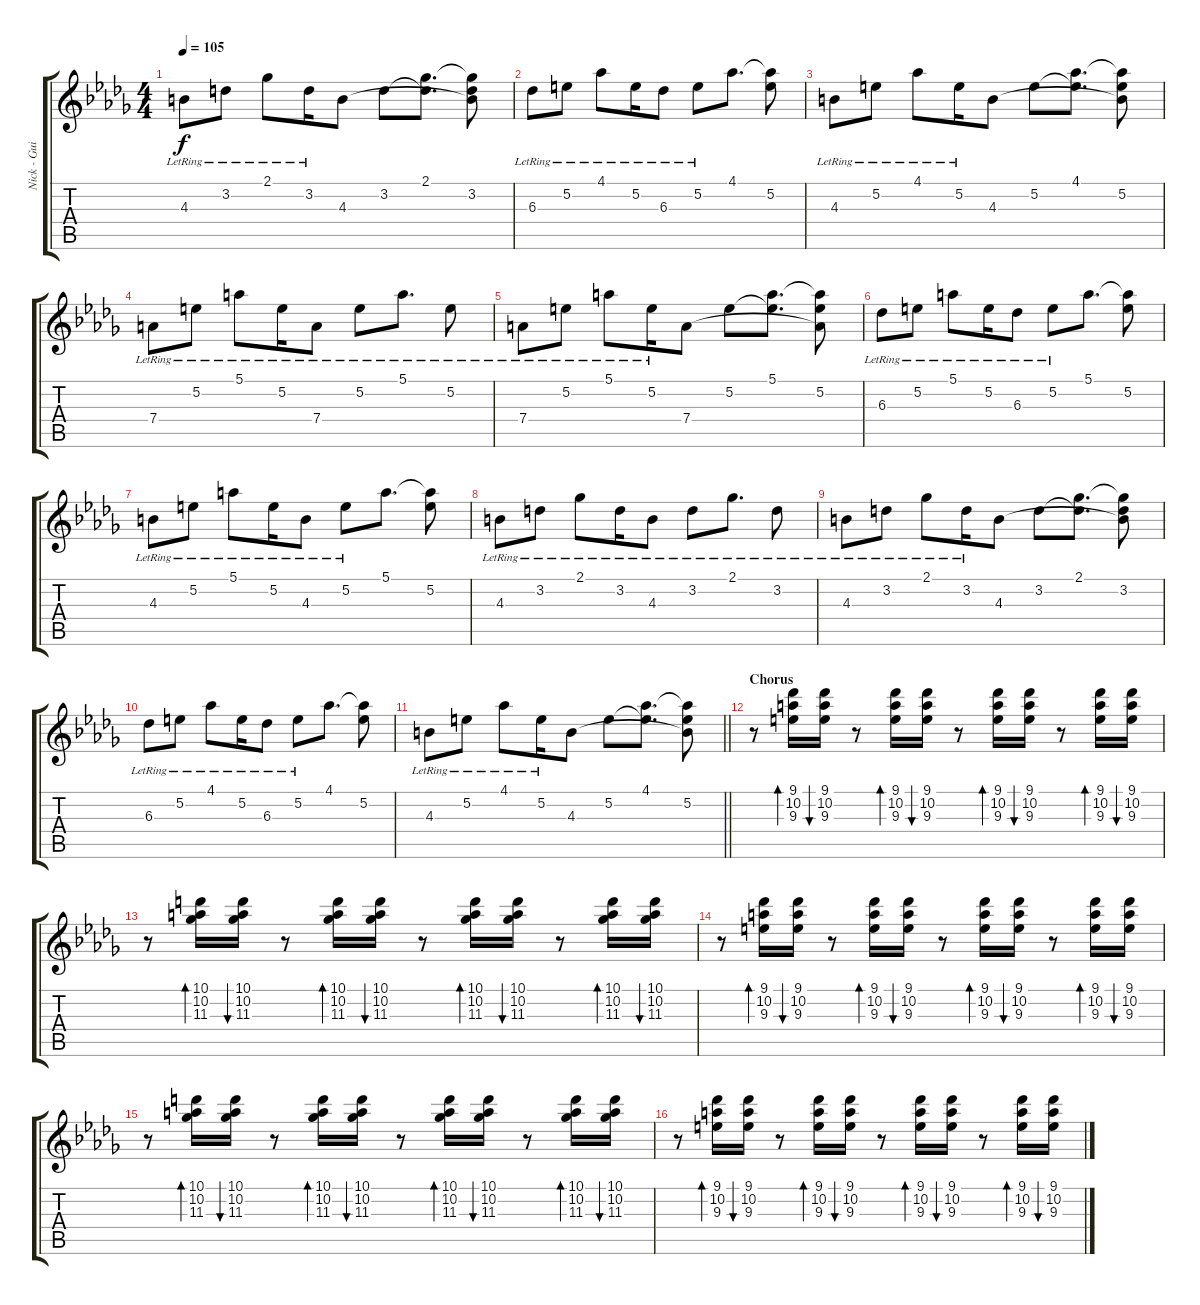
\track ("Nick - Guitar RSE" "Nick - Gui") {instrument overdrivenguitar}
\staff {score tabs}
\tuning (E4 B3 G3 D3 A2 E2) {hide}
\ts (4 4)
\tempo 105
\clef g2
\ks db
4.3{lr}.8{dy f} 3.2{lr}.8 2.1{lr}.8 3.2{lr}.16 4.3.8 3.2.8 (2.1 3.2{t}).8{d} (2.1{t} 3.2 4.3{t}).8 |
6.3{lr}.8 5.2{lr}.8 4.1{lr}.8 5.2{lr}.16 6.3{lr}.8 5.2{lr}.8 4.1.8{d} (4.1{t} 5.2).8 |
4.3{lr}.8 5.2{lr}.8 4.1{lr}.8 5.2{lr}.16 4.3.8 5.2.8 (4.1 5.2{t}).8{d} (4.1{t} 5.2 4.3{t}).8 |
7.4{lr}.8 5.2{lr}.8 5.1{lr}.8 5.2{lr}.16 7.4{lr}.8 5.2{lr}.8 5.1{lr}.8{d} 5.2{lr}.8 |
7.4{lr}.8 5.2{lr}.8 5.1{lr}.8 5.2{lr}.16 7.4.8 5.2.8 (5.1 5.2{t}).8{d} (5.1{t} 5.2 7.4{t}).8 |
6.3{lr}.8 5.2{lr}.8 5.1{lr}.8 5.2{lr}.16 6.3{lr}.8 5.2{lr}.8 5.1.8{d} (5.1{t} 5.2).8 |
4.3{lr}.8 5.2{lr}.8 5.1{lr}.8 5.2{lr}.16 4.3{lr}.8 5.2{lr}.8 5.1.8{d} (5.1{t} 5.2).8 |
4.3{lr}.8 3.2{lr}.8 2.1{lr}.8 3.2{lr}.16 4.3{lr}.8 3.2{lr}.8 2.1{lr}.8{d} 3.2{lr}.8 |
4.3{lr}.8 3.2{lr}.8 2.1{lr}.8 3.2{lr}.16 4.3.8 3.2.8 (2.1 3.2{t}).8{d} (2.1{t} 3.2 4.3{t}).8 |
6.3{lr}.8 5.2{lr}.8 4.1{lr}.8 5.2{lr}.16 6.3{lr}.8 5.2{lr}.8 4.1.8{d} (4.1{t} 5.2).8 |
\barLineRight lightlight
4.3{lr}.8 5.2{lr}.8 4.1{lr}.8 5.2{lr}.16 4.3.8 5.2.8 (4.1 5.2{t}).8{d} (4.1{t} 5.2 4.3{t}).8 |
\section ("" "Chorus")
r.8 (9.1 10.2 9.3).16{bd 60 volume 9 instrument overdrivenguitar} (9.1 10.2 9.3).16{bu 60} r.8 (9.1 10.2 9.3).16{bd 60} (9.1 10.2 9.3).16{bu 60} r.8 (9.1 10.2 9.3).16{bd 60} (9.1 10.2 9.3).16{bu 60} r.8 (9.1 10.2 9.3).16{bd 60} (9.1 10.2 9.3).16{bu 60} |
r.8 (10.1 10.2 11.3).16{bd 60} (10.1 10.2 11.3).16{bu 60} r.8 (10.1 10.2 11.3).16{bd 60} (10.1 10.2 11.3).16{bu 60} r.8 (10.1 10.2 11.3).16{bd 60} (10.1 10.2 11.3).16{bu 60} r.8 (10.1 10.2 11.3).16{bd 60} (10.1 10.2 11.3).16{bu 60} |
r.8 (9.1 10.2 9.3).16{bd 60} (9.1 10.2 9.3).16{bu 60} r.8 (9.1 10.2 9.3).16{bd 60} (9.1 10.2 9.3).16{bu 60} r.8 (9.1 10.2 9.3).16{bd 60} (9.1 10.2 9.3).16{bu 60} r.8 (9.1 10.2 9.3).16{bd 60} (9.1 10.2 9.3).16{bu 60} |
r.8 (10.1 10.2 11.3).16{bd 60} (10.1 10.2 11.3).16{bu 60} r.8 (10.1 10.2 11.3).16{bd 60} (10.1 10.2 11.3).16{bu 60} r.8 (10.1 10.2 11.3).16{bd 60} (10.1 10.2 11.3).16{bu 60} r.8 (10.1 10.2 11.3).16{bd 60} (10.1 10.2 11.3).16{bu 60} |
r.8 (9.1 10.2 9.3).16{bd 60} (9.1 10.2 9.3).16{bu 60} r.8 (9.1 10.2 9.3).16{bd 60} (9.1 10.2 9.3).16{bu 60} r.8 (9.1 10.2 9.3).16{bd 60} (9.1 10.2 9.3).16{bu 60} r.8 (9.1 10.2 9.3).16{bd 60} (9.1 10.2 9.3).16{bu 60}
